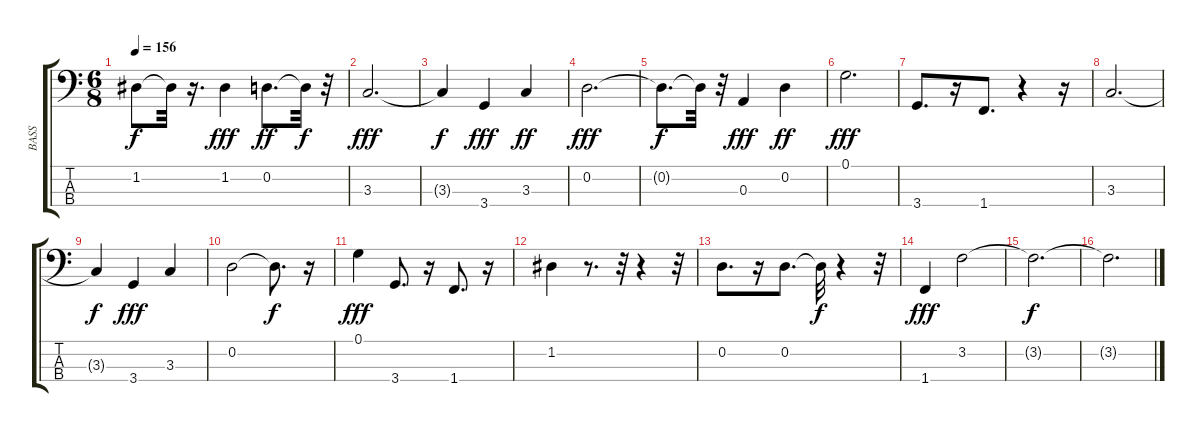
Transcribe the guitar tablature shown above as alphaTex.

\track ("BASS" "BASS") {instrument acousticbass}
\staff {score tabs}
\tuning (G2 D2 A1 E1) {hide}
\ts (6 8)
\tempo 156
\clef f4
\ks c
1.2{t}.8{dy f} 1.2{t}.32 r.16{d} 1.2.4{dy fff} 0.2.8{d dy ff} 0.2{t}.32{dy f} r.32 |
3.3.2{d dy fff} |
3.3{t}.4{dy f} 3.4.4{dy fff} 3.3.4{dy ff} |
0.2.2{d dy fff} |
0.2{t}.8{d dy f} 0.2{t}.32 r.32 0.3.4{dy fff} 0.2.4{dy ff} |
0.1.2{d dy fff} |
3.4.8{d} r.16 1.4.8{d} r.4 r.16 |
3.3.2{d} |
3.3{t}.4{dy f} 3.4.4{dy fff} 3.3.4 |
0.2.2 0.2{t}.8{d dy f} r.16 |
0.1.4{dy fff} 3.4.8{d} r.16 1.4.8{d} r.16 |
1.2.4 r.8{d} r.32 r.4 r.32 |
0.2.8{d} r.16 0.2.8{d} 0.2{t}.32{dy f} r.4 r.32 |
1.4.4{dy fff} 3.2.2 |
3.2{t}.2{d dy f} |
3.2{t}.2{d}
